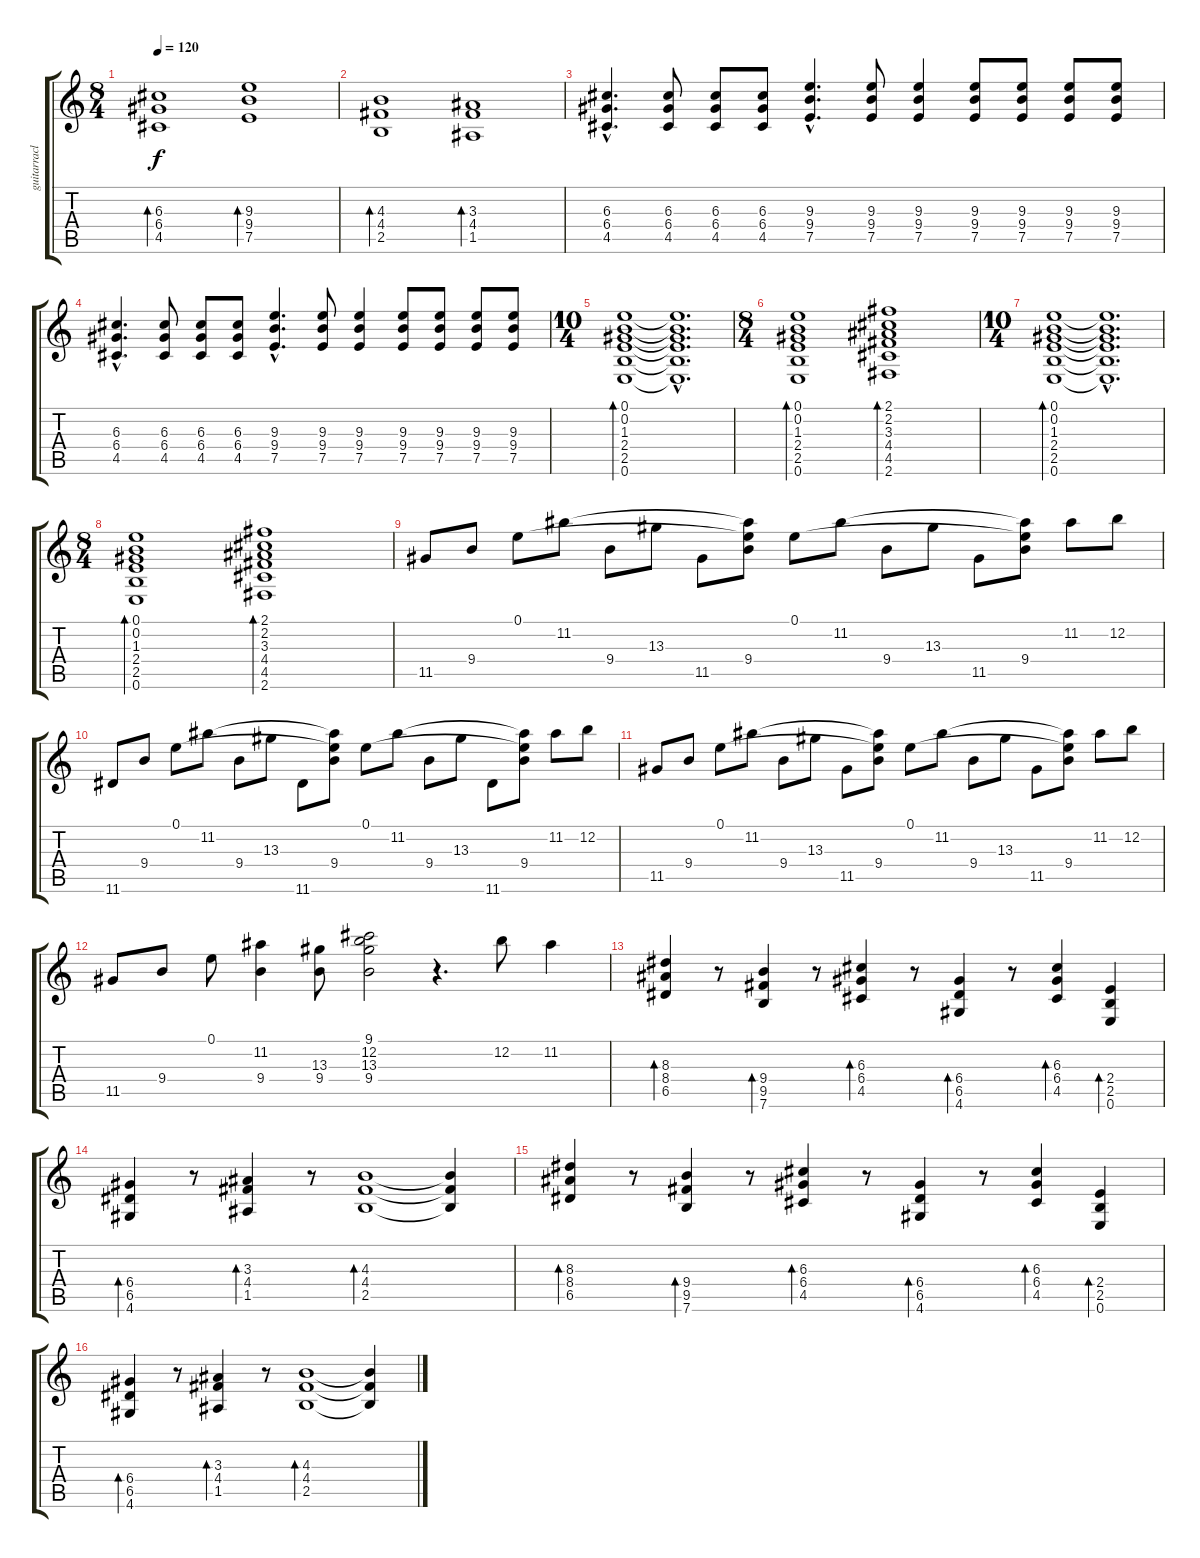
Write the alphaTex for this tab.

\track ("guitarraclean" "guitarracl") {instrument acousticguitarsteel}
\staff {score tabs}
\tuning (E4 B3 G3 D3 A2 E2) {hide}
\ts (8 4)
\tempo 120
\clef g2
\ks c
(6.3 6.4 4.5).1{bd 60 dy f} (9.3 9.4 7.5).1{bd 60} |
(4.3 4.4 2.5).1{bd 60} (3.3 4.4 1.5).1{bd 60} |
(6.3{hac} 6.4{hac} 4.5{hac}).4{d} (6.3 6.4 4.5).8 (6.3 6.4 4.5).8 (6.3 6.4 4.5).8 (9.3{hac} 9.4{hac} 7.5{hac}).4{d} (9.3 9.4 7.5).8 (9.3 9.4 7.5).4 (9.3 9.4 7.5).8 (9.3 9.4 7.5).8 (9.3 9.4 7.5).8 (9.3 9.4 7.5).8 |
(6.3{hac} 6.4{hac} 4.5{hac}).4{d} (6.3 6.4 4.5).8 (6.3 6.4 4.5).8 (6.3 6.4 4.5).8 (9.3{hac} 9.4{hac} 7.5{hac}).4{d} (9.3 9.4 7.5).8 (9.3 9.4 7.5).4 (9.3 9.4 7.5).8 (9.3 9.4 7.5).8 (9.3 9.4 7.5).8 (9.3 9.4 7.5).8 |
\ts (10 4)
(0.1 0.2 1.3 2.4 2.5 0.6).1{bd 60} (0.1{hac t} 0.2{hac t} 1.3{hac t} 2.4{hac t} 2.5{hac t} 0.6{hac t}).1{d} |
\ts (8 4)
(0.1 0.2 1.3 2.4 2.5 0.6).1{bd 60} (2.1 2.2 3.3 4.4 4.5 2.6).1{bd 60} |
\ts (10 4)
(0.1 0.2 1.3 2.4 2.5 0.6).1{bd 60} (0.1{hac t} 0.2{hac t} 1.3{hac t} 2.4{hac t} 2.5{hac t} 0.6{hac t}).1{d} |
\ts (8 4)
(0.1 0.2 1.3 2.4 2.5 0.6).1{bd 60} (2.1 2.2 3.3 4.4 4.5 2.6).1{bd 60} |
11.5.8 9.4.8 0.1.8 11.2.8 9.4.8 13.3.8 11.5.8 (0.1{t} 11.2{t} 9.4).8 0.1.8 11.2.8 9.4.8 13.3.8 11.5.8 (0.1{t} 11.2{t} 9.4).8 11.2.8 12.2.8 |
11.6.8 9.4.8 0.1.8 11.2.8 9.4.8 13.3.8 11.6.8 (0.1{t} 11.2{t} 9.4).8 0.1.8 11.2.8 9.4.8 13.3.8 11.6.8 (0.1{t} 11.2{t} 9.4).8 11.2.8 12.2.8 |
11.5.8 9.4.8 0.1.8 11.2.8 9.4.8 13.3.8 11.5.8 (0.1{t} 11.2{t} 9.4).8 0.1.8 11.2.8 9.4.8 13.3.8 11.5.8 (0.1{t} 11.2{t} 9.4).8 11.2.8 12.2.8 |
11.5.8 9.4.8 0.1.8 (11.2 9.4).4 (13.3 9.4).8 (9.1 12.2 13.3 9.4).2 r.4{d} 12.2.8 11.2.4 |
(8.3 8.4 6.5).4{bd 60} r.8 (9.4 9.5 7.6).4{bd 60} r.8 (6.3 6.4 4.5).4{bd 60} r.8 (6.4 6.5 4.6).4{bd 60} r.8 (6.3 6.4 4.5).4{bd 60} (2.4 2.5 0.6).4{bd 60} |
(6.4 6.5 4.6).4{bd 60} r.8 (3.3 4.4 1.5).4{bd 60} r.8 (4.3 4.4 2.5).1{bd 60} (4.3{t} 4.4{t} 2.5{t}).4 |
(8.3 8.4 6.5).4{bd 60} r.8 (9.4 9.5 7.6).4{bd 60} r.8 (6.3 6.4 4.5).4{bd 60} r.8 (6.4 6.5 4.6).4{bd 60} r.8 (6.3 6.4 4.5).4{bd 60} (2.4 2.5 0.6).4{bd 60} |
(6.4 6.5 4.6).4{bd 60} r.8 (3.3 4.4 1.5).4{bd 60} r.8 (4.3 4.4 2.5).1{bd 60} (4.3{t} 4.4{t} 2.5{t}).4
